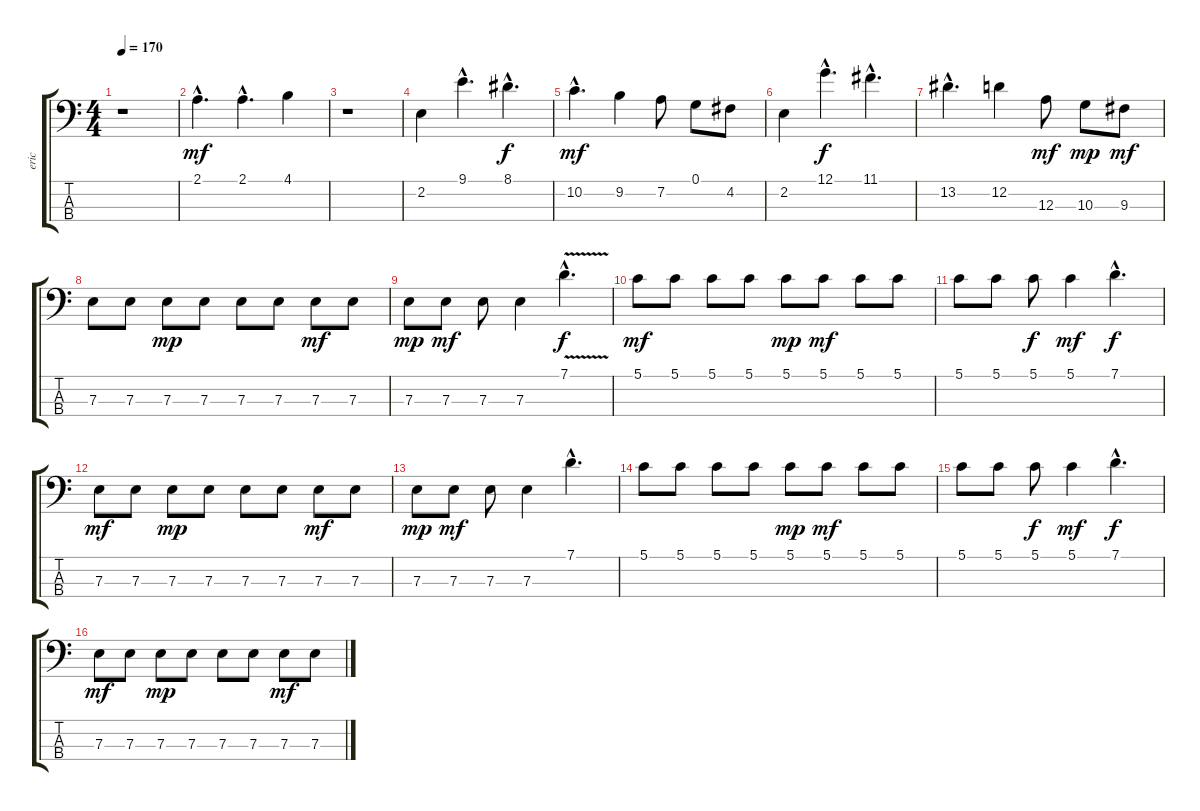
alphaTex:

\track ("eric" "eric") {instrument electricbassfinger}
\staff {score tabs}
\tuning (G2 D2 A1 E1) {hide}
\ts (4 4)
\tempo 170
\clef f4
\ks c
r.1{dy mf} |
2.1{hac}.4{d} 2.1{hac}.4{d} 4.1.4 |
r.1 |
2.2.4 9.1{hac}.4{d} 8.1{hac}.4{d dy f} |
10.2{hac}.4{d dy mf} 9.2.4 7.2.8 0.1.8 4.2.8 |
2.2.4 12.1{hac}.4{d dy f} 11.1{hac}.4{d} |
13.2{hac}.4{d} 12.2.4 12.3.8{dy mf} 10.3.8{dy mp} 9.3.8{dy mf} |
7.3.8 7.3.8 7.3.8{dy mp} 7.3.8 7.3.8 7.3.8 7.3.8{dy mf} 7.3.8 |
7.3.8{dy mp} 7.3.8{dy mf} 7.3.8 7.3.4 7.1{v hac}.4{d dy f} |
5.1.8{dy mf} 5.1.8 5.1.8 5.1.8 5.1.8{dy mp} 5.1.8{dy mf} 5.1.8 5.1.8 |
5.1.8 5.1.8 5.1.8{dy f} 5.1.4{dy mf} 7.1{hac}.4{d dy f} |
7.3.8{dy mf} 7.3.8 7.3.8{dy mp} 7.3.8 7.3.8 7.3.8 7.3.8{dy mf} 7.3.8 |
7.3.8{dy mp} 7.3.8{dy mf} 7.3.8 7.3.4 7.1{hac}.4{d} |
5.1.8 5.1.8 5.1.8 5.1.8 5.1.8{dy mp} 5.1.8{dy mf} 5.1.8 5.1.8 |
5.1.8 5.1.8 5.1.8{dy f} 5.1.4{dy mf} 7.1{hac}.4{d dy f} |
7.3.8{dy mf} 7.3.8 7.3.8{dy mp} 7.3.8 7.3.8 7.3.8 7.3.8{dy mf} 7.3.8
